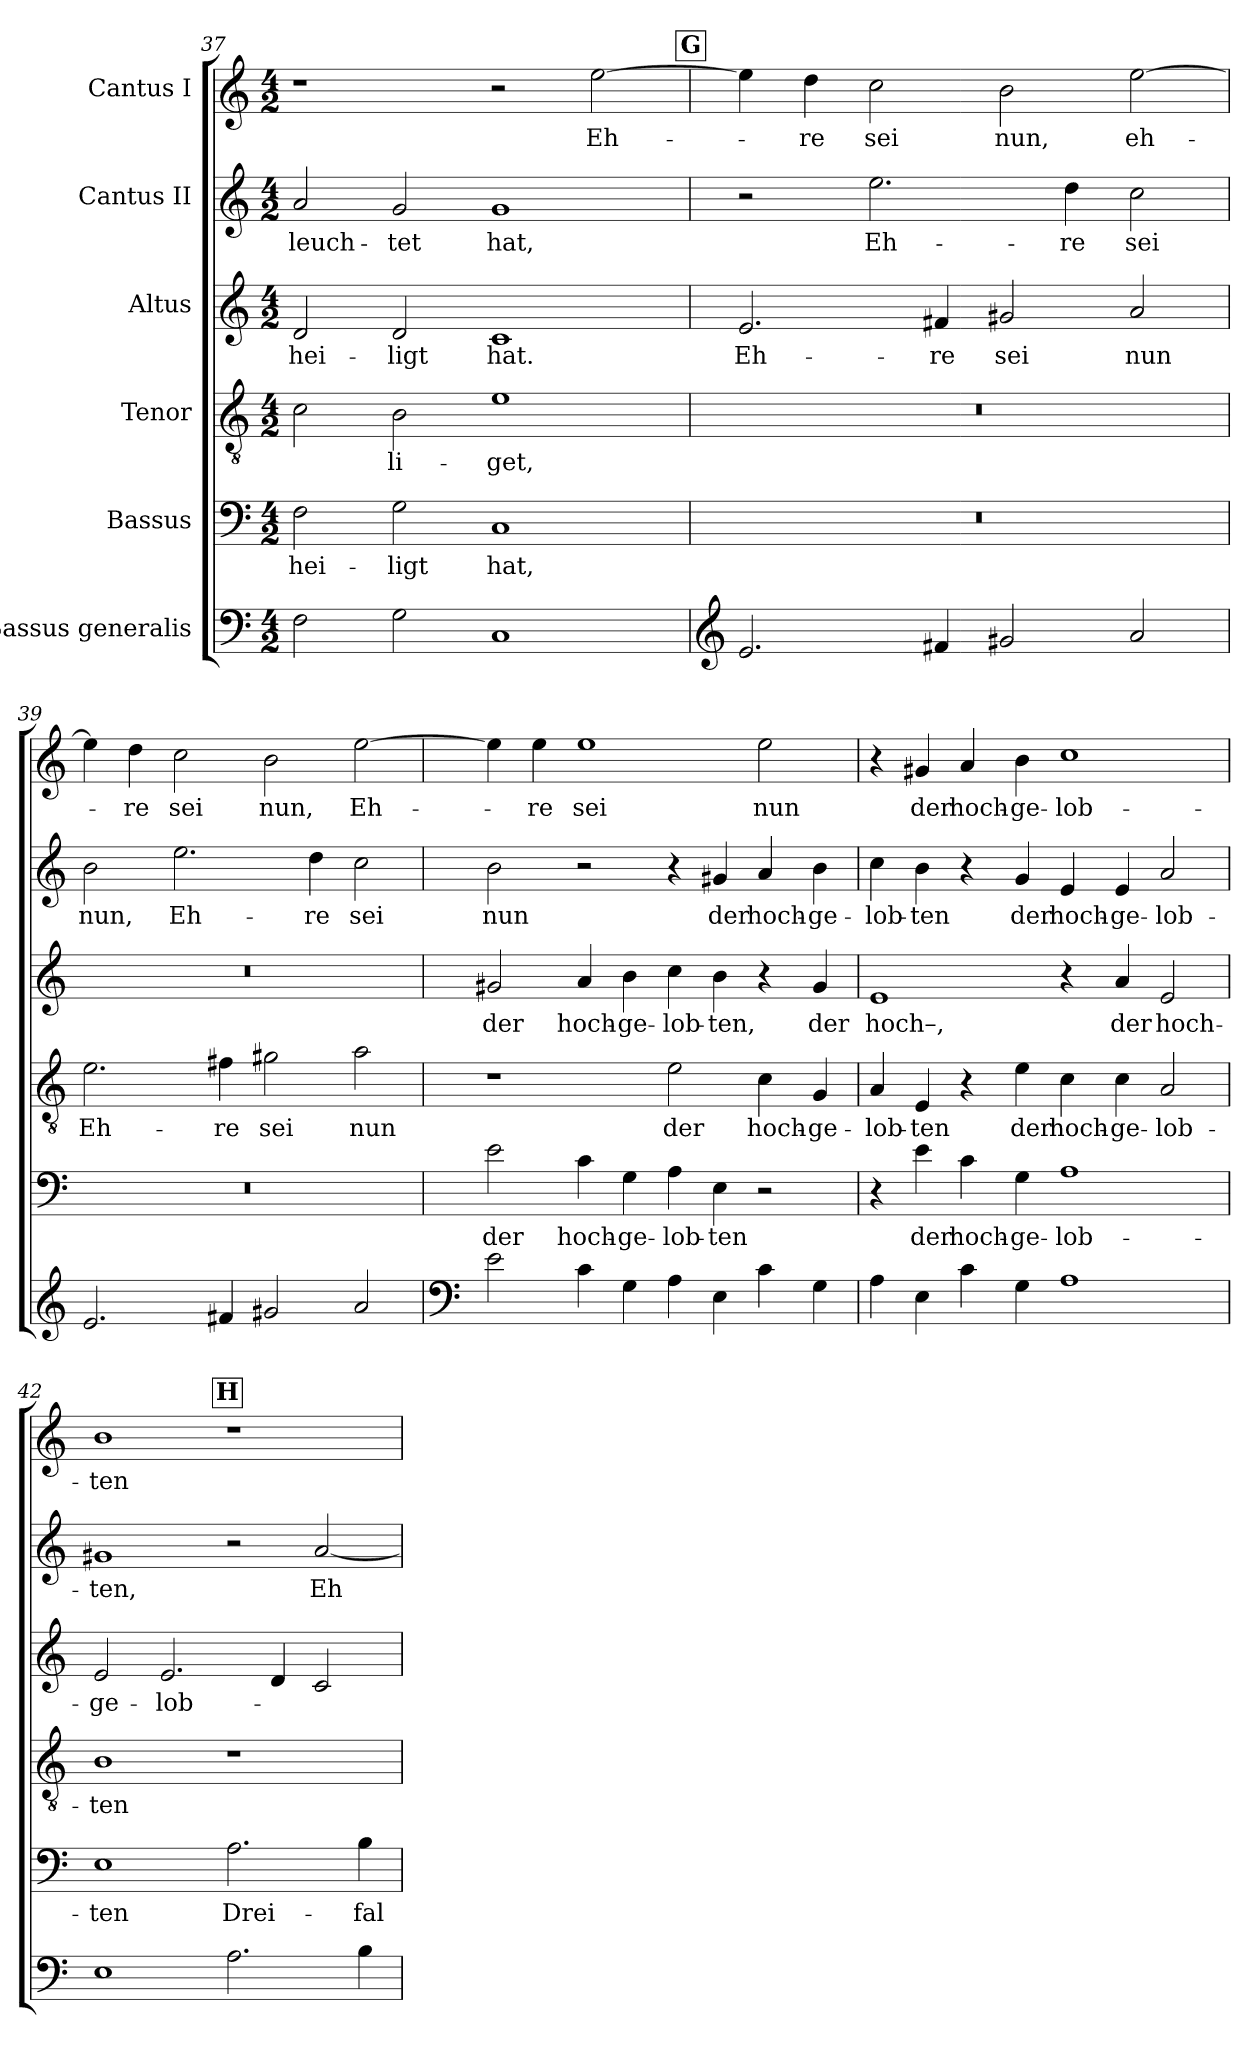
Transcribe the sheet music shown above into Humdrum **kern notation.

**kern	**kern	**text	**kern	**text	**kern	**text	**kern	**text	**kern	**text
*part6	*part5	*part5	*part4	*part4	*part3	*part3	*part2	*part2	*part1	*part1
*staff6	*staff5	*staff5	*staff4	*staff4	*staff3	*staff3	*staff2	*staff2	*staff1	*staff1
*I"Bassus generalis	*I"Bassus	*	*I"Tenor	*	*I"Altus	*	*I"Cantus II	*	*I"Cantus I	*
*clefF4	*clefF4	*	*clefGv2	*	*clefG2	*	*clefG2	*	*clefG2	*
*k[]	*k[]	*	*k[]	*	*k[]	*	*k[]	*	*k[]	*
*M4/2	*M4/2	*	*M4/2	*	*M4/2	*	*M4/2	*	*M4/2	*
=37	=37	=37	=37	=37	=37	=37	=37	=37	=37	=37
2F\	2F\	-hei-	2c\	.	2d/	-hei-	2a/	-leuch-	1r	.
2G\	2G\	-ligt	2B\	-li-	2d/	-ligt	2g/	-tet	.	.
1C	1C	hat,	1e	-get,	1c	hat.	1g	hat,	2r	.
.	.	.	.	.	.	.	.	.	[2ee\	Eh-
!!LO:REH:place=s1:a:B:fs=14:t=G
=38	=38	=38	=38	=38	=38	=38	=38	=38	=38	=38
*clefG2	*	*	*	*	*	*	*	*	*	*
2.e/	0r	.	0r	.	2.e/	Eh-	2r	.	4ee\]	.
.	.	.	.	.	.	.	.	.	4dd\	-re
.	.	.	.	.	.	.	2.ee\	Eh-	2cc\	sei
4f#X/	.	.	.	.	4f#X/	-re	.	.	.	.
2g#X/	.	.	.	.	2g#X/	sei	.	.	2b\	nun,
.	.	.	.	.	.	.	4dd\	-re	.	.
2a/	.	.	.	.	2a/	nun	2cc\	sei	[2ee\	eh-
=39	=39	=39	=39	=39	=39	=39	=39	=39	=39	=39
2.e/	0r	.	2.e\	Eh-	0r	.	2b\	nun,	4ee\]	.
.	.	.	.	.	.	.	.	.	4dd\	-re
.	.	.	.	.	.	.	2.ee\	Eh-	2cc\	sei
4f#X/	.	.	4f#X\	-re	.	.	.	.	.	.
2g#X/	.	.	2g#X\	sei	.	.	.	.	2b\	nun,
.	.	.	.	.	.	.	4dd\	-re	.	.
2a/	.	.	2a\	nun	.	.	2cc\	sei	[2ee\	Eh-
=40	=40	=40	=40	=40	=40	=40	=40	=40	=40	=40
*clefF4	*	*	*	*	*	*	*	*	*	*
2e\	2e\	der	1r	.	2g#X/	der	2b\	nun	4ee\]	.
.	.	.	.	.	.	.	.	.	4ee\	-re
4c\	4c\	hoch-	.	.	4a/	hoch-	2r	.	1ee	sei
4G\	4G\	-ge-	.	.	4b\	-ge-	.	.	.	.
4A\	4A\	-lob-	2e\	der	4cc\	-lob-	4r	.	.	.
4E\	4E\	-ten	.	.	4b\	-ten,	4g#X/	der	.	.
4c\	2r	.	4c\	hoch-	4r	.	4a/	hoch-	2ee\	nun
4G\	.	.	4G/	-ge-	4g#/	der	4b\	-ge-	.	.
=41	=41	=41	=41	=41	=41	=41	=41	=41	=41	=41
4A\	4r	.	4A/	-lob-	1e	hoch–,	4cc\	-lob-	4r	.
4E\	4e\	der	4E/	-ten	.	.	4b\	-ten	4g#X/	der
4c\	4c\	hoch-	4r	.	.	.	4r	.	4a/	hoch-
4G\	4G\	-ge-	4e\	der	.	.	4g/	der	4b\	-ge-
1A	1A	-lob-	4c\	hoch-	4r	.	4e/	hoch-	1cc	-lob-
.	.	.	4c\	-ge-	4a/	der	4e/	-ge-	.	.
.	.	.	2A/	-lob-	2e/	hoch-	2a/	-lob-	.	.
!!LO:REH:place=s1:a:B:fs=14:t=H:qo=4
=42	=42	=42	=42	=42	=42	=42	=42	=42	=42	=42
1E	1E	-ten	1B	-ten	2e/	-ge-	1g#X	-ten,	1b	-ten
.	.	.	.	.	2.e/	-lob-	.	.	.	.
2.A\	2.A\	Drei-	1r	.	.	.	2r	.	1r	.
.	.	.	.	.	4d/	.	.	.	.	.
.	.	.	.	.	2c/	.	[2a/	Eh-	.	.
4B\	4B\	-fal-	.	.	.	.	.	.	.	.
=	=	=	=	=	=	=	=	=	=	=
*-	*-	*-	*-	*-	*-	*-	*-	*-	*-	*-
